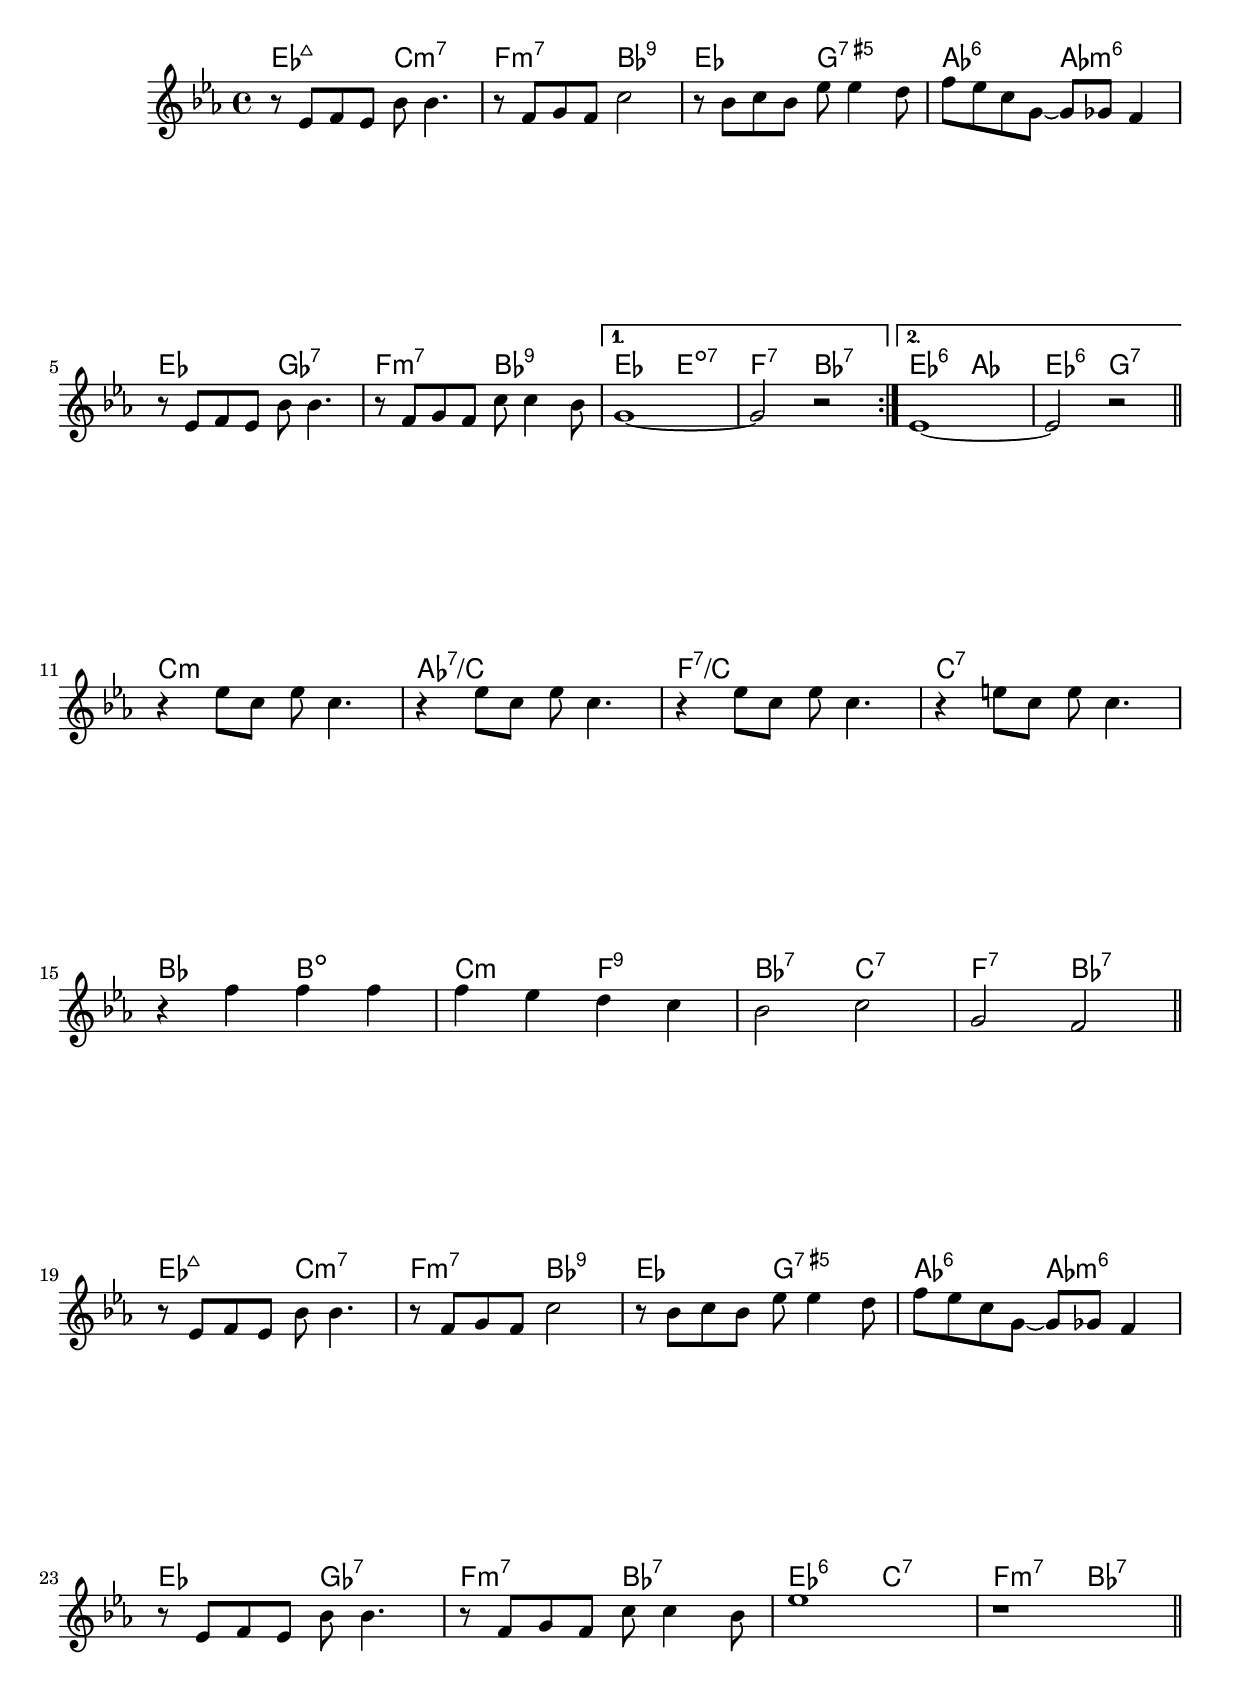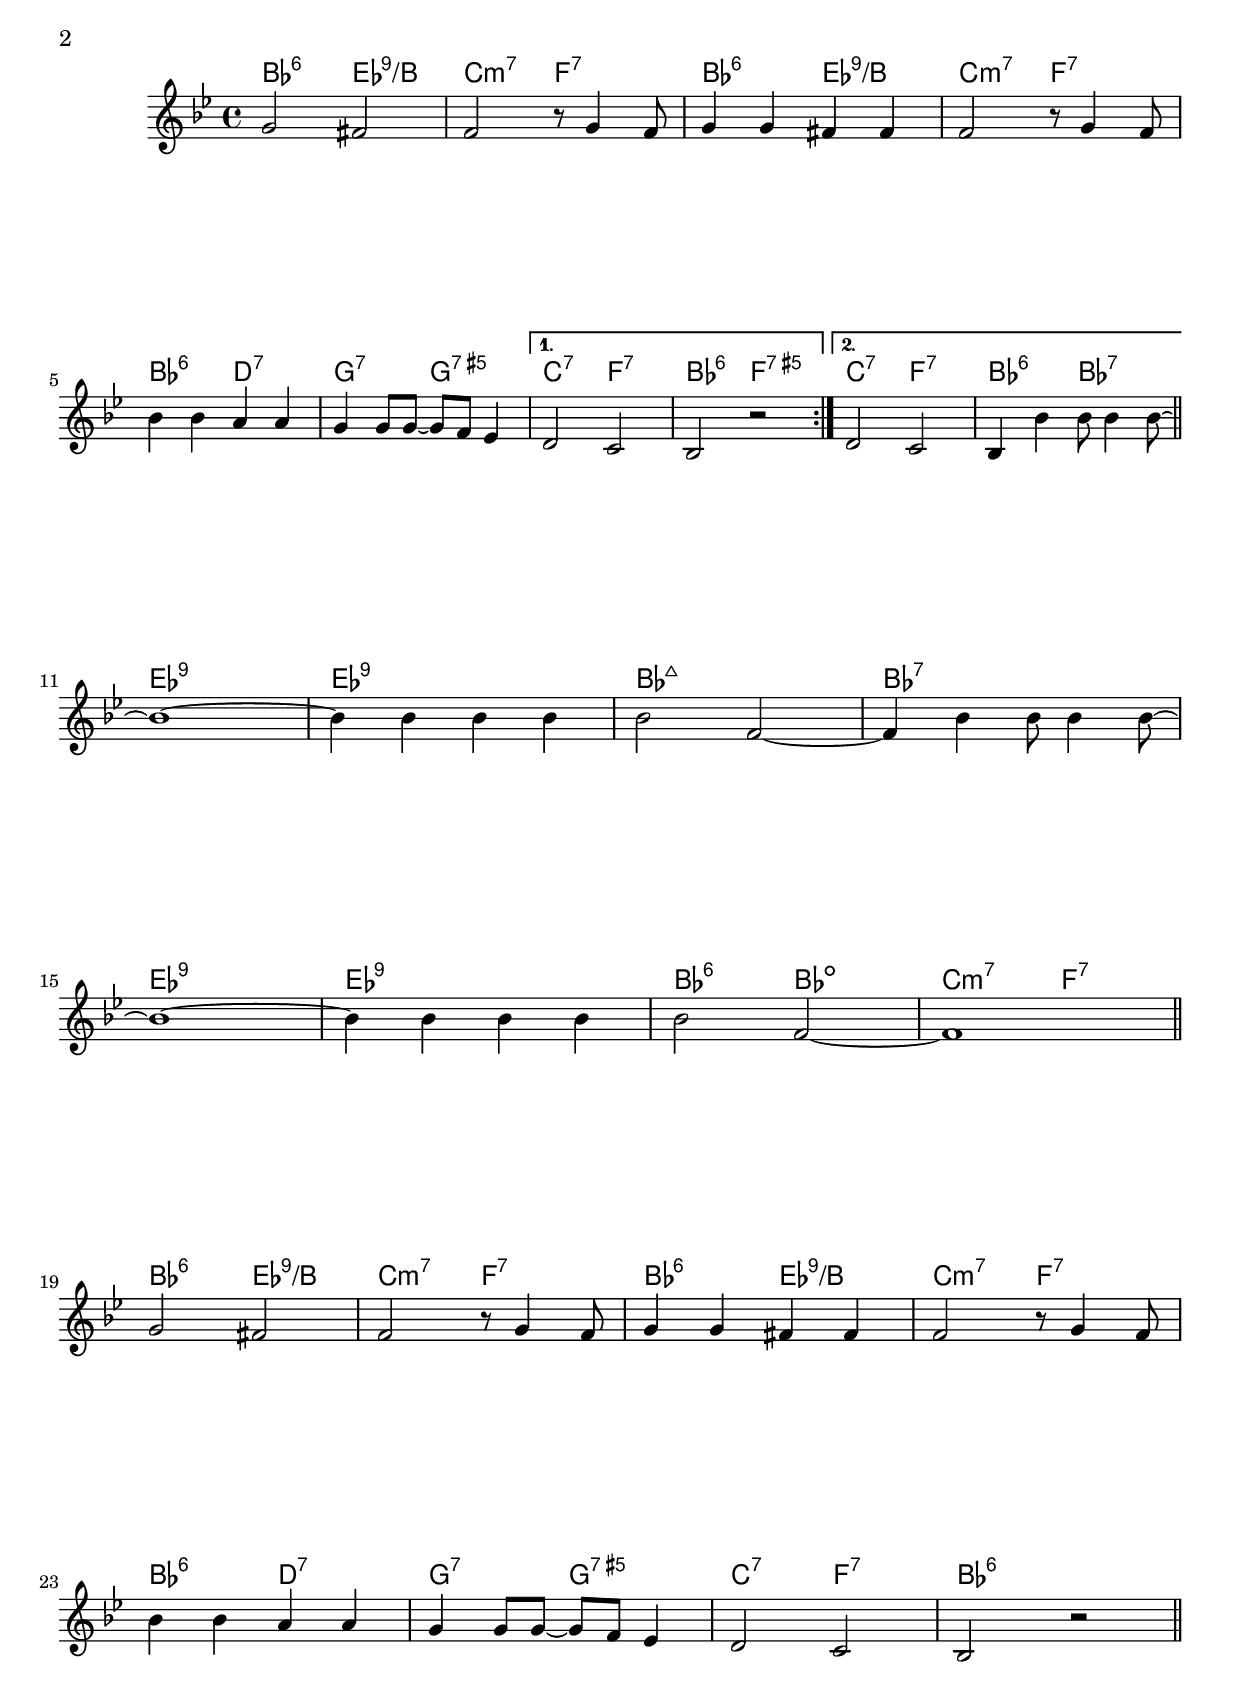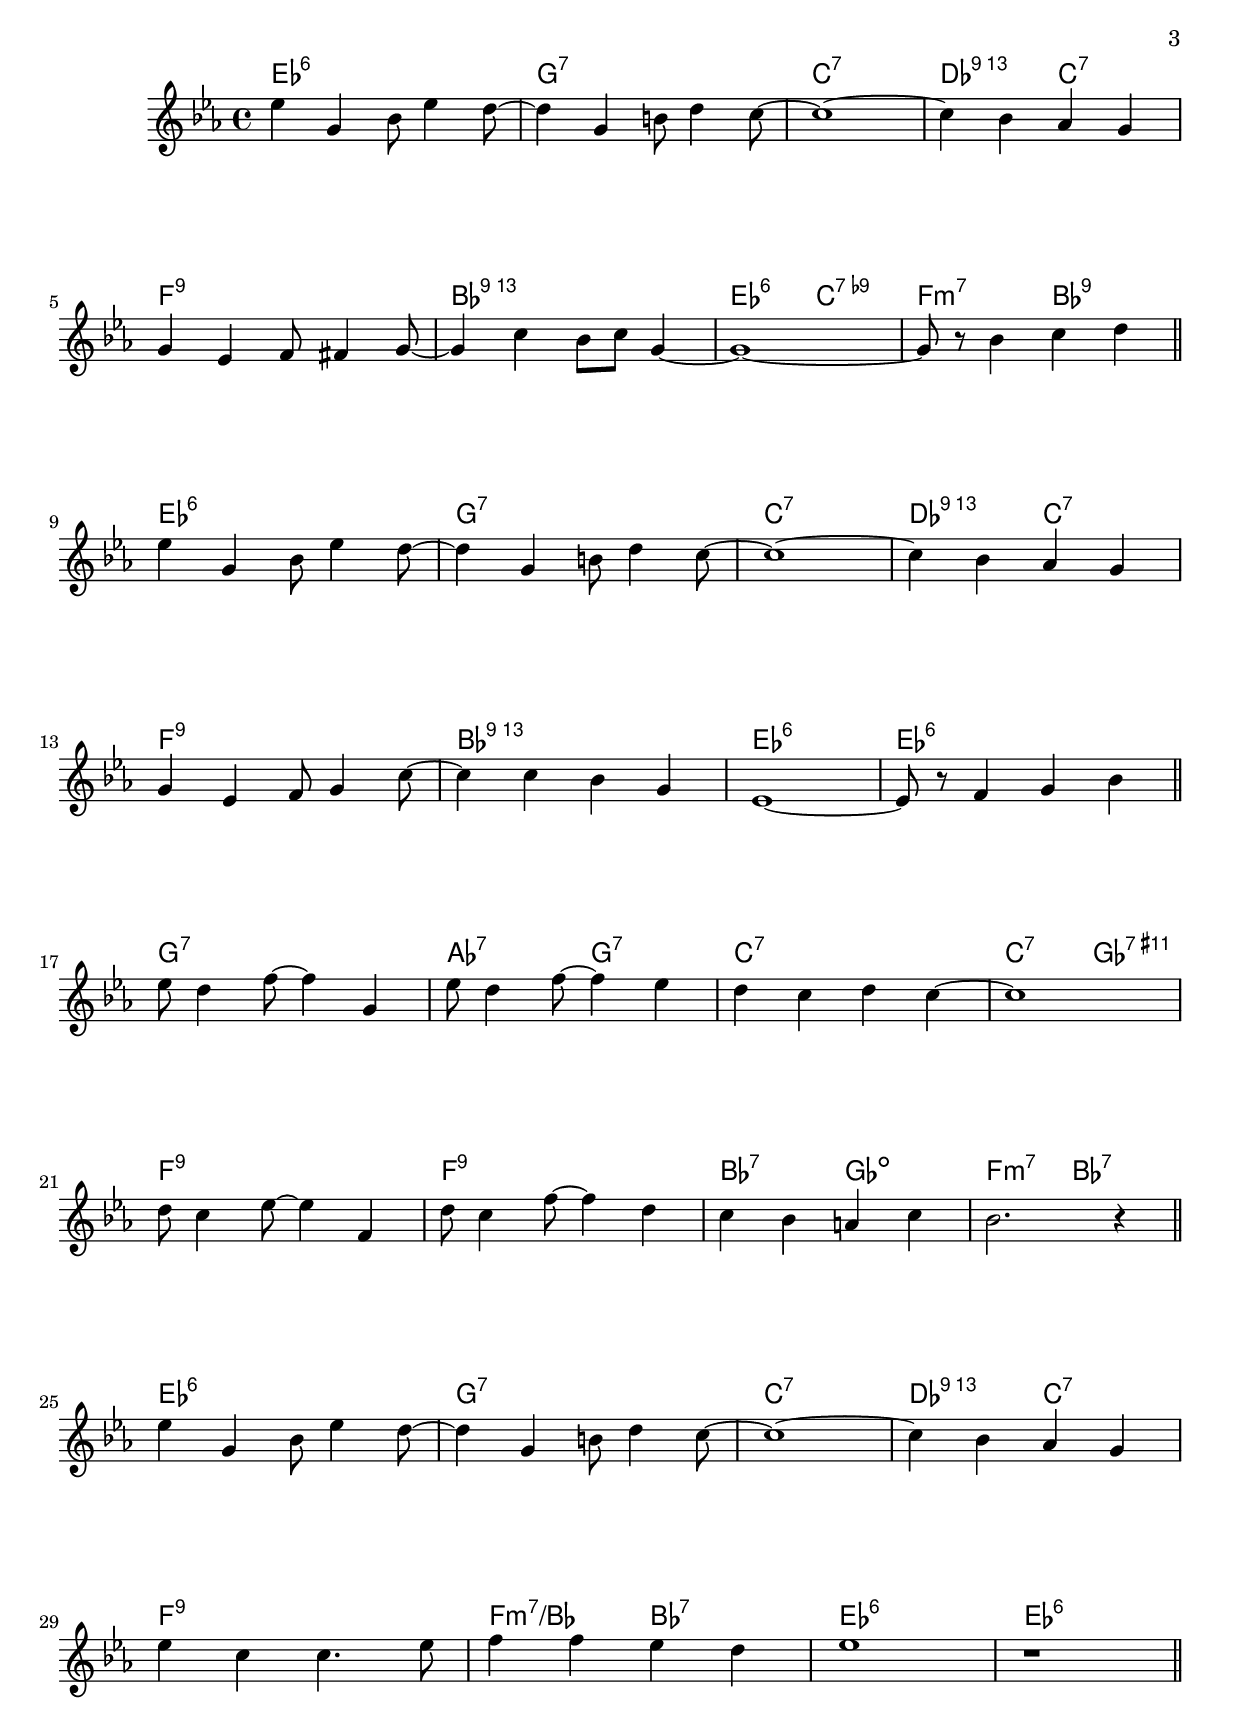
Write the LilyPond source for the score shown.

\pageBreak \version "2.18.2"

\score {

  \header {
    title = "Ain't Misbehavin'"
    composer = "F. Waller"
    meter = #"(Med. Swing)"
  }
  <<
    \new ChordNames \chordmode {
      es2:maj7 c2:m7 | f2:m7 bes:9 | es g:7.5+ | as:6 as:m6 |
      es ges:7 | f:m7 bes:9 |
      {
        { es e:dim7 | f:7 bes:7 }
        { es:6 as | es:6 g:7 }
      }

      c1:m | as:7/c | f:7/c | c:7 |
      bes2 b:dim | c:m f:9 | bes:7 c:7 | f:7 bes:7 |

      es2:maj7 c:m7 | f:m7 bes:9 | es g:7.5+ | as:6 as:m6 |
      es ges:7 | f:m7 bes:7 | es:6 c:7 | f:m7 bes:7 |
    }
    
    \new Staff \relative c' {
    \key es \major

    % TODO - start with bar ||:
    \repeat volta 2 {
      r8 es f es bes' bes4. | r8 f g f c'2 | r8 bes c bes es es4 d8 | f es c g ~ g ges f4 |
      \break
      r8 es f es bes' bes4.  | r8 f g f c' c4 bes8 |
    }
    \alternative {
      { g1 ~ | g2 r }
      { es1 ~ | es2 r }
    }
    \bar "||"
    \break

    % TODO - start with bar ||
    r4 es'8 c es c4. | r4 es8 c es c4. | r4 es8 c es c4. | r4 e8 c e c4. |
    \break
    r4 f f f | f es d c | bes2 c | g f
    \bar "||"
    \break

    r8 es f es bes' bes4. | r8 f g f c'2 | r8 bes c bes es es4 d8 | f es c g ~ g ges f4 |
    \break
    r8 es f es bes' bes4. | r8 f g f c' c4 bes8 | es1 | r |
    \bar "||"
  }
  >>
}

\pageBreak \version "2.18.2"

\score {

  \header {
    title = "Ain't She Sweet"
    composer = "M. Ager"
    meter = #"Swing/Dixie"
  }
  <<
    \new ChordNames \chordmode {
      bes2:6 es:9/b | c:m7 f:7 | bes:6 es:9/b | c:m7 f:7 |
      bes2:6 d:7 | g:7 g:7.5+ |
      {
        { c:7 f:7 | bes:6 f:7.5+ }
        { c:7 f:7 | bes:6 bes:7 }
      }

      % TODO - chord over more than one bar
      es1:9 | es:9 | bes:maj7 | bes:7 |
      es1:9 | es:9 | bes2:6 bes:dim | c:m7 f:7 |

      bes2:6 es:9/b | c:m7 f:7 | bes:6 es:9/b | c:m7 f:7 |
      bes2:6 d:7 | g:7 g:7.5+ | c:7 f:7 | bes:6 |
    }

    \new Staff \relative c'' {
      \key bes \major

      % TODO - start with bar ||:
      \repeat volta 2 {
        g2 fis | f r8 g4 f8 | g4 g fis fis | f2 r8 g4 f8 |
        \break
        bes4 bes a a | g g8 g ~ g f es4 |
      }
      \alternative {
        {d2 c | bes r }
        { d2 c | bes4 bes' bes8 bes4 bes8 ~ }
      }
      \bar "||"
      \break

      % TODO - start with bar ||
      bes1 ~ | bes4 bes bes bes | bes2 f ~ | f4 bes bes8 bes4 bes8 ~ |
      \break
      bes1 ~ | bes4 bes bes bes | bes2 f ~ | f1 |
      \bar "||"
      \break

      g2 fis | f r8 g4 f8 | g4 g fis fis | f2 r8 g4 f8 |
      \break
      bes4 bes a a | g g8 g ~ g f es4 | d2 c | bes r |
      \bar "||"
    }
  >>
}

\pageBreak \score {

  \header {
    title = "Please Don't Talk About Me When I'm Gone"
    composer = "S. Stept"
    meter = #"Swing"
  }
  <<
    \new ChordNames \chordmode {

      es1:6 | g:7 | c:7 | des2:13 c:7 |
      f1:9 | bes:13 | es2:6 c:7.9- | f:m7 bes:9 |

      es1:6 | g:7 | c:7 | des2:13 c:7 |
      f1:9 | bes:13 | es:6 | es:6 |

      g1:7 | as2:7 g:7 | c1:7 | c2:7 ges:7.11+ |
      f1:9 | f1:9 | bes2:7 ges:dim | f:m7 bes:7 |

      es1:6 | g:7 | c:7 | des2:13 c:7 |
      f1:9 | f2:m7/bes bes:7 | es1:6 | es1:6 |
    }

    \new Staff \relative c'' {
      \key es \major

      es4 g, bes8 es4 d8 ~ | d4 g, b8 d4 c8 ~ |c1 ~ | c4 bes as g |
      \break
      g4 es f8 fis4 g8 ~ | g4 c bes8 c g4 ~ | g1 ~ | g8 r bes4 c d |
      \bar "||"
      \break

      es4 g, bes8 es4 d8 ~ | d4 g, b8 d4 c8 ~ |c1 ~ | c4 bes as g |
      \break
      g4 es f8 g4 c8 ~ | c4 c bes g | es1 ~ | es8 r f4 g bes |
      \bar "||"
      \break

      es8 d4 f8 ~ f4 g, | es'8 d4 f8 ~ f4 es | d c d c ~ | c1 |
      \break
      d8 c4 es8 ~ es4  f,4 | d'8 c4 f8 ~ f4 d | c bes a c | bes2. r4 |
      \bar "||"
      \break

      es4 g, bes8 es4 d8 ~ | d4 g, b8 d4 c8 ~ |c1 ~ | c4 bes as g |
      \break
      es'4 c c4. es8 | f4 f es d | es1 | r |
      \bar "||"

    }
  >>
}

